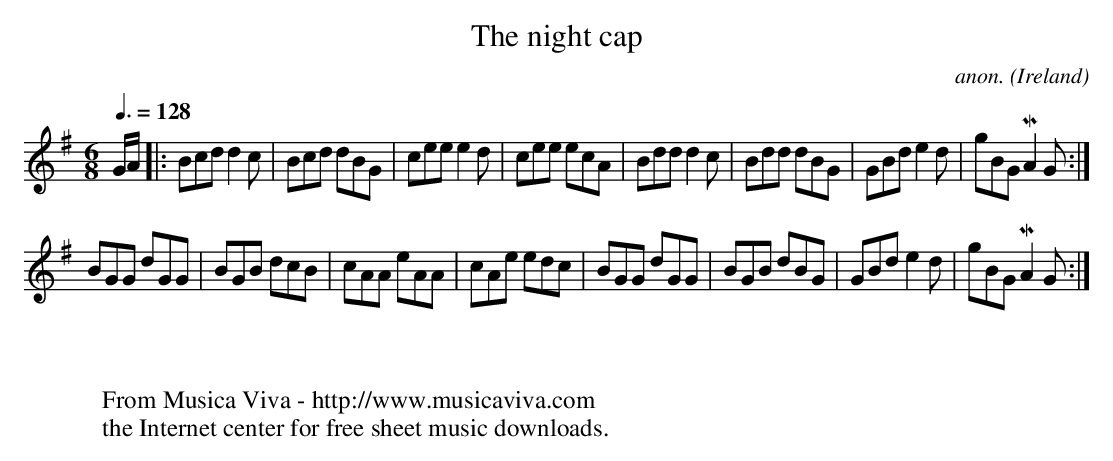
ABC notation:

X:1
T:The night cap
C:anon.
O:Ireland
m:Mn2 = (3n/o/n/ o/4n/4-n/
M:6/8
L:1/8
Q:3/8=128
K:G
G/A/|:Bcd d2c|Bcd dBG|cee e2d|cee ecA|Bdd d2c|Bdd dBG|\
GBd e2d|gBG MA2G:|
BGG dGG|BGB dcB|cAA eAA|cAe edc|BGG dGG|BGB dBG|GBd e2d|gBG MA2G:|
W:
W:
W:  From Musica Viva - http://www.musicaviva.com
W:  the Internet center for free sheet music downloads.
